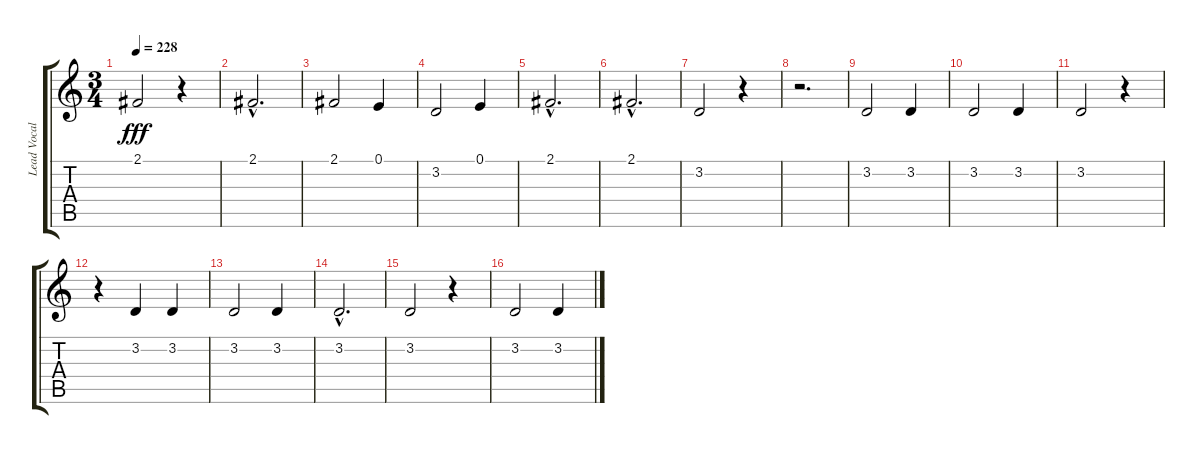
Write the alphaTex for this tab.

\track ("Lead Vocals" "Lead Vocal") {instrument clarinet}
\staff {score tabs}
\tuning (E4 B3 G3 D3 A2 E2) {hide}
\ts (3 4)
\tempo 228
\clef g2
\ks c
2.1.2{dy fff} r.4 |
2.1{hac}.2{d} |
2.1.2 0.1.4 |
3.2.2 0.1.4 |
2.1{hac}.2{d} |
2.1{hac}.2{d} |
3.2.2 r.4 |
r.2{d} |
3.2.2 3.2.4 |
3.2.2 3.2.4 |
3.2.2 r.4 |
r.4 3.2.4 3.2.4 |
3.2.2 3.2.4 |
3.2{hac}.2{d} |
3.2.2 r.4 |
3.2.2 3.2.4
